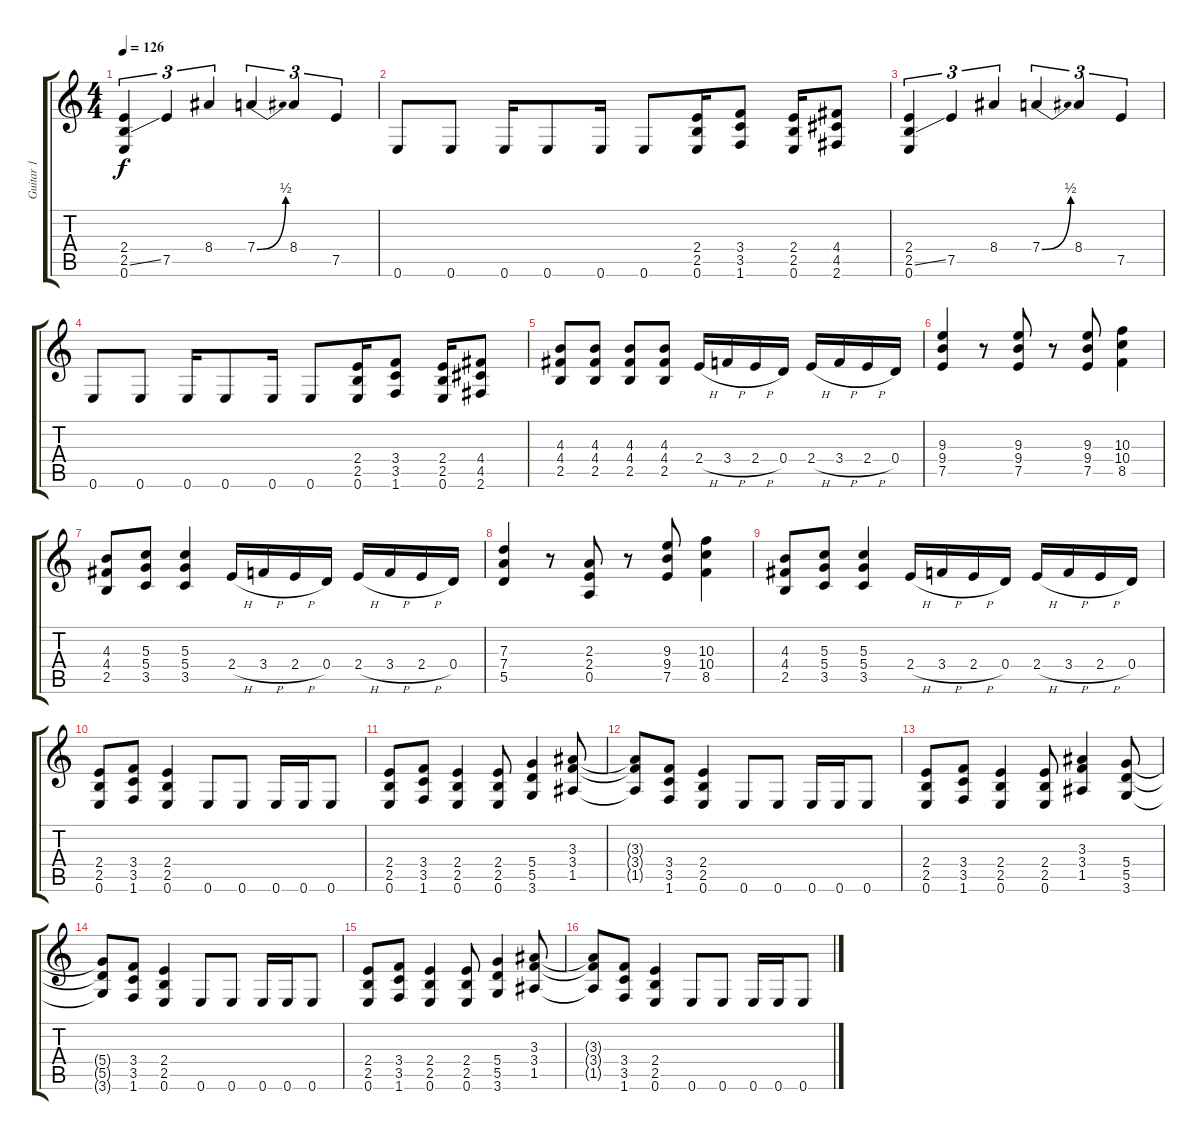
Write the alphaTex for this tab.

\track ("Guitar 1" "Guitar 1") {instrument distortionguitar}
\staff {score tabs}
\tuning (E4 B3 G3 D3 A2 E2) {hide}
\ts (4 4)
\tempo 126
\clef g2
\ks c
(2.4 2.5{ss} 0.6).4{tu (3 2) dy f} 7.5.4{tu (3 2)} 8.4.4{tu (3 2)} 7.4{be (bend 0 0 60 2)}.4{tu (3 2)} 8.4.4{tu (3 2)} 7.5.4{tu (3 2)} |
0.6.8 0.6.8 0.6.16 0.6.8 0.6.16 0.6.8 (2.4 2.5 0.6).16 (3.4 3.5 1.6).8 (2.4 2.5 0.6).16 (4.4 4.5 2.6).8 |
(2.4 2.5{ss} 0.6).4{tu (3 2)} 7.5.4{tu (3 2)} 8.4.4{tu (3 2)} 7.4{be (bend 0 0 60 2)}.4{tu (3 2)} 8.4.4{tu (3 2)} 7.5.4{tu (3 2)} |
0.6.8 0.6.8 0.6.16 0.6.8 0.6.16 0.6.8 (2.4 2.5 0.6).16 (3.4 3.5 1.6).8 (2.4 2.5 0.6).16 (4.4 4.5 2.6).8 |
(4.3 4.4 2.5).8 (4.3 4.4 2.5).8 (4.3 4.4 2.5).8 (4.3 4.4 2.5).8 2.4{h}.16 3.4{h}.16 2.4{h}.16 0.4.16 2.4{h}.16 3.4{h}.16 2.4{h}.16 0.4.16 |
(9.3 9.4 7.5).4 r.8 (9.3 9.4 7.5).8 r.8 (9.3 9.4 7.5).8 (10.3 10.4 8.5).4 |
(4.3 4.4 2.5).8 (5.3 5.4 3.5).8 (5.3 5.4 3.5).4 2.4{h}.16 3.4{h}.16 2.4{h}.16 0.4.16 2.4{h}.16 3.4{h}.16 2.4{h}.16 0.4.16 |
(7.3 7.4 5.5).4 r.8 (2.3 2.4 0.5).8 r.8 (9.3 9.4 7.5).8 (10.3 10.4 8.5).4 |
(4.3 4.4 2.5).8 (5.3 5.4 3.5).8 (5.3 5.4 3.5).4 2.4{h}.16 3.4{h}.16 2.4{h}.16 0.4.16 2.4{h}.16 3.4{h}.16 2.4{h}.16 0.4.16 |
(2.4 2.5 0.6).8 (3.4 3.5 1.6).8 (2.4 2.5 0.6).4 0.6.8 0.6.8 0.6.16 0.6.16 0.6.8 |
(2.4 2.5 0.6).8 (3.4 3.5 1.6).8 (2.4 2.5 0.6).4 (2.4 2.5 0.6).8 (5.4 5.5 3.6).4 (3.3 3.4 1.5).8 |
(3.3{t} 3.4{t} 1.5{t}).8 (3.4 3.5 1.6).8 (2.4 2.5 0.6).4 0.6.8 0.6.8 0.6.16 0.6.16 0.6.8 |
(2.4 2.5 0.6).8 (3.4 3.5 1.6).8 (2.4 2.5 0.6).4 (2.4 2.5 0.6).8 (3.3 3.4 1.5).4 (5.4 5.5 3.6).8 |
(5.4{t} 5.5{t} 3.6{t}).8 (3.4 3.5 1.6).8 (2.4 2.5 0.6).4 0.6.8 0.6.8 0.6.16 0.6.16 0.6.8 |
(2.4 2.5 0.6).8 (3.4 3.5 1.6).8 (2.4 2.5 0.6).4 (2.4 2.5 0.6).8 (5.4 5.5 3.6).4 (3.3 3.4 1.5).8 |
(3.3{t} 3.4{t} 1.5{t}).8 (3.4 3.5 1.6).8 (2.4 2.5 0.6).4 0.6.8 0.6.8 0.6.16 0.6.16 0.6.8
